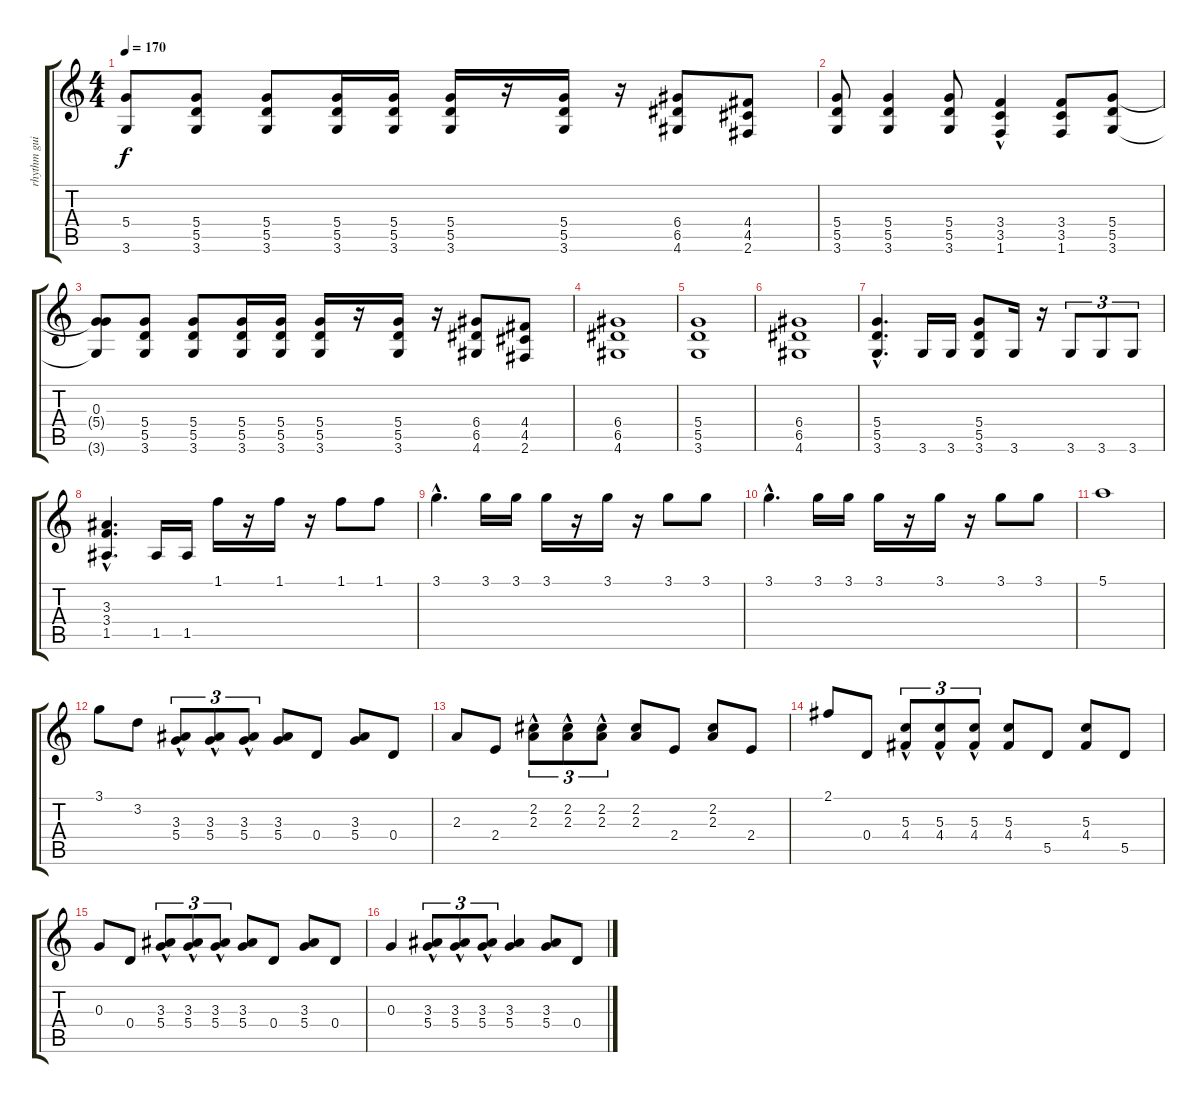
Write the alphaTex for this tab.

\track ("rhythm guitar" "rhythm gui") {instrument distortionguitar}
\staff {score tabs}
\tuning (E4 B3 G3 D3 A2 E2) {hide}
\ts (4 4)
\tempo 170
\clef g2
\ks c
(5.4{t} 3.6{t}).8{dy f} (5.4 5.5 3.6).8 (5.4 5.5 3.6).8 (5.4 5.5 3.6).16 (5.4 5.5 3.6).16 (5.4 5.5 3.6).16 r.16 (5.4 5.5 3.6).16 r.16 (6.4 6.5 4.6).8 (4.4 4.5 2.6).8 |
(5.4 5.5 3.6).8 (5.4 5.5 3.6).4 (5.4 5.5 3.6).8 (3.4 3.5{hac} 1.6).4 (3.4 3.5 1.6).8 (5.4 5.5 3.6).8 |
(0.3 5.4{t} 3.6{t}).8 (5.4 5.5 3.6).8 (5.4 5.5 3.6).8 (5.4 5.5 3.6).16 (5.4 5.5 3.6).16 (5.4 5.5 3.6).16 r.16 (5.4 5.5 3.6).16 r.16 (6.4 6.5 4.6).8 (4.4 4.5 2.6).8 |
(6.4 6.5 4.6).1 |
(5.4 5.5 3.6).1 |
(6.4 6.5 4.6).1 |
(5.4{hac} 5.5{hac} 3.6{hac}).4{d} 3.6.16 3.6.16 (5.4 5.5 3.6).8 3.6.16 r.16 3.6.8{tu (3 2)} 3.6.8{tu (3 2)} 3.6.8{tu (3 2)} |
(3.3{hac} 3.4{hac} 1.5{hac}).4{d} 1.5.16 1.5.16 1.1.16 r.16 1.1.16 r.16 1.1.8 1.1.8 |
3.1{hac}.4{d} 3.1.16 3.1.16 3.1.16 r.16 3.1.16 r.16 3.1.8 3.1.8 |
3.1{hac}.4{d} 3.1.16 3.1.16 3.1.16 r.16 3.1.16 r.16 3.1.8 3.1.8 |
5.1.1 |
3.1.8 3.2.8 (3.3{hac} 5.4{hac}).8{tu (3 2)} (3.3{hac} 5.4{hac}).8{tu (3 2)} (3.3{hac} 5.4{hac}).8{tu (3 2)} (3.3 5.4).8 0.4.8 (3.3 5.4).8 0.4.8 |
2.3.8 2.4.8 (2.2{hac} 2.3{hac}).8{tu (3 2)} (2.2{hac} 2.3{hac}).8{tu (3 2)} (2.2{hac} 2.3{hac}).8{tu (3 2)} (2.2 2.3).8 2.4.8 (2.2 2.3).8 2.4.8 |
2.1.8 0.4.8 (5.3{hac} 4.4{hac}).8{tu (3 2)} (5.3{hac} 4.4{hac}).8{tu (3 2)} (5.3{hac} 4.4{hac}).8{tu (3 2)} (5.3 4.4).8 5.5.8 (5.3 4.4).8 5.5.8 |
0.3.8 0.4.8 (3.3{hac} 5.4{hac}).8{tu (3 2)} (3.3{hac} 5.4{hac}).8{tu (3 2)} (3.3{hac} 5.4{hac}).8{tu (3 2)} (3.3 5.4).8 0.4.8 (3.3 5.4).8 0.4.8 |
0.3.4 (3.3{hac} 5.4{hac}).8{tu (3 2)} (3.3{hac} 5.4{hac}).8{tu (3 2)} (3.3{hac} 5.4{hac}).8{tu (3 2)} (3.3 5.4).4 (3.3 5.4).8 0.4.8
